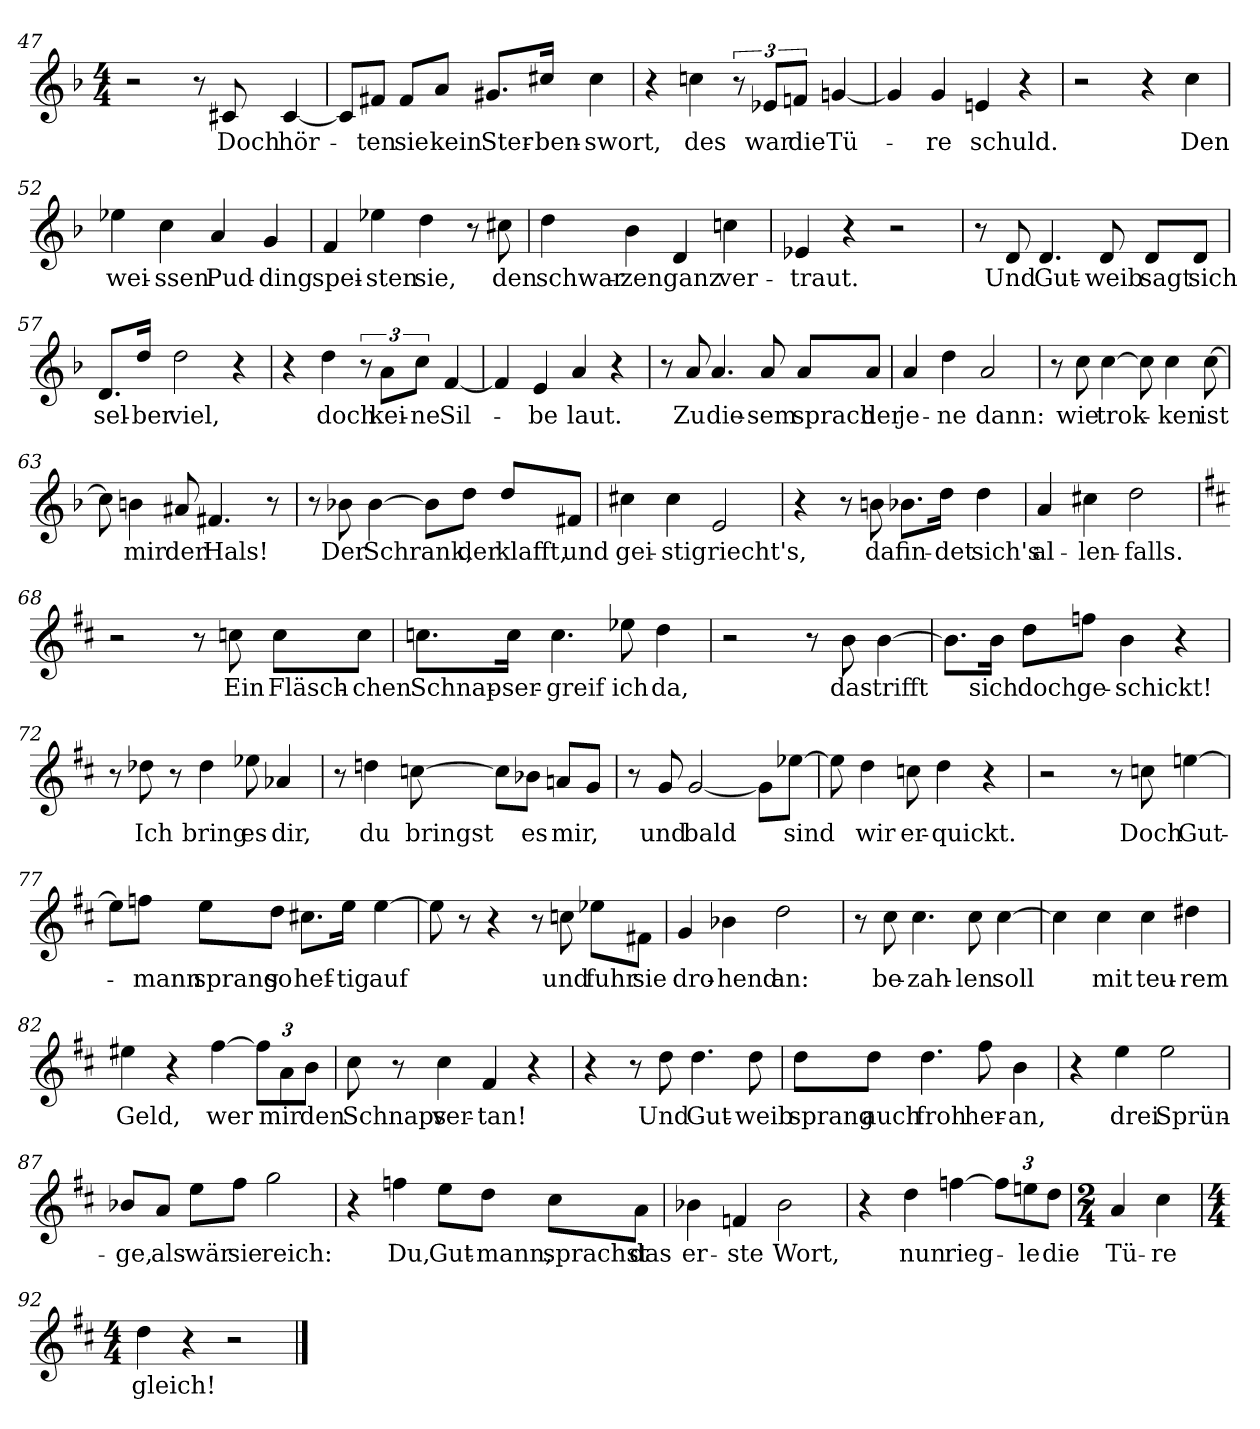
**kern	**text
*part1	*part1
*staff1	*staff1
*clefG2	*
*k[b-]	*
*M4/4	*
=47	=47
2r	.
8r	.
!	!LO:LY:b
8c#X/	Doch
!	!LO:LY:b
[4c#/	hör-
=48	=48
8c#/L]	.
!	!LO:LY:b
8f#X/J	-ten
!	!LO:LY:b
8f#/L	sie
!	!LO:LY:b
8a/J	kein
!	!LO:LY:b
8.g#X/L	Ster-
!	!LO:LY:b
16cc#X/Jk	-ben-
!	!LO:LY:b
4cc#\	-swort,
!!LO:LB:g=z
=49	=49
4r	.
!	!LO:LY:b
4ccn\	des
12r	.
!	!LO:LY:b
12e-X/L	war
!	!LO:LY:b
12fn/J	die
!	!LO:LY:b
[4gn/	Tü-
=50	=50
4gn/]	.
!	!LO:LY:b
4g/	-re
!	!LO:LY:b
4en/	schuld.
4r	.
=51	=51
2r	.
4r	.
!	!LO:LY:b
4cc\	Den
=52	=52
!	!LO:LY:b
4ee-X\	wei-
!	!LO:LY:b
4cc\	-ssen
!	!LO:LY:b
4a/	Pud-
!	!LO:LY:b
4g/	-ding
=53	=53
!	!LO:LY:b
4f/	spei-
!	!LO:LY:b
4ee-X\	-sten
!	!LO:LY:b
4dd\	sie,
8r	.
!	!LO:LY:b
8cc#X\	den
=54	=54
!	!LO:LY:b
4dd\	schwar-
!	!LO:LY:b
4b-\	-zen
!	!LO:LY:b
4d/	ganz
!	!LO:LY:b
4ccn\	ver-
=55	=55
!	!LO:LY:b
4e-X/	-traut.
4r	.
2r	.
!!LO:LB:g=z
=56	=56
8r	.
!	!LO:LY:b
8d/	Und
!	!LO:LY:b
4.d/	Gut-
!	!LO:LY:b
8d/	-weib
!	!LO:LY:b
8d/L	sagt
!	!LO:LY:b
8d/J	sich
=57	=57
!	!LO:LY:b
8.d/L	sel-
!	!LO:LY:b
16dd/Jk	-ber
!	!LO:LY:b
2dd\	viel,
4r	.
=58	=58
4r	.
!	!LO:LY:b
4dd\	doch
12r	.
!	!LO:LY:b
12a\L	kei-
!	!LO:LY:b
12cc\J	-ne
!	!LO:LY:b
[4f/	Sil-
=59	=59
4f/]	.
!	!LO:LY:b
4e/	-be
!	!LO:LY:b
4a/	laut.
4r	.
=60	=60
8r	.
!	!LO:LY:b
8a/	Zu
!	!LO:LY:b
4.a/	die-
!	!LO:LY:b
8a/	-sem
!	!LO:LY:b
8a/L	sprach
!	!LO:LY:b
8a/J	der
=61	=61
!	!LO:LY:b
4a/	je-
!	!LO:LY:b
4dd\	-ne
!	!LO:LY:b
2a/	dann:
!!LO:PB:g=z
=62	=62
8r	.
!	!LO:LY:b
8cc\	wie
!	!LO:LY:b
[4cc\	trok-
8cc\]	.
!	!LO:LY:b
4cc\	-ken
!	!LO:LY:b
[8cc\	ist
=63	=63
8cc\]	.
!	!LO:LY:b
4bn\	mir
!	!LO:LY:b
8a#X/	der
!	!LO:LY:b
4.f#X/	Hals!
8r	.
=64	=64
8r	.
!	!LO:LY:b
8b-X\	Der
!	!LO:LY:b
[4b-\	Schrank,
8b-\L]	.
!	!LO:LY:b
8dd\J	der
!	!LO:LY:b
8dd/L	klafft,
!	!LO:LY:b
8f#X/J	und
=65	=65
!	!LO:LY:b
4cc#X\	gei-
!	!LO:LY:b
4cc#\	-stig
!	!LO:LY:b
2e/	riecht's,
=66	=66
4r	.
8r	.
!	!LO:LY:b
8bn\	da
!	!LO:LY:b
8.b-X\L	fin-
!	!LO:LY:b
16dd\Jk	-det
!	!LO:LY:b
4dd\	sich's
!!LO:LB:g=z
=67	=67
!	!LO:LY:b
4a/	al-
!	!LO:LY:b
4cc#X\	-len-
!	!LO:LY:b
2dd\	-falls.
=68	=68
*k[f#c#]	*
2r	.
8r	.
!	!LO:LY:b
8ccn\	Ein
!	!LO:LY:b
8cc\L	Fläsch-
!	!LO:LY:b
8cc\J	-chen
=69	=69
!	!LO:LY:b
8.ccn\L	Schnap-
!	!LO:LY:b
16cc\Jk	-ser-
!	!LO:LY:b
4.cc\	-greif
!	!LO:LY:b
8ee-X\	ich
!	!LO:LY:b
4dd\	da,
=70	=70
2r	.
8r	.
!	!LO:LY:b
8b\	das
!	!LO:LY:b
[4b\	trifft
=71	=71
8.b\L]	.
!	!LO:LY:b
16b\Jk	sich
!	!LO:LY:b
8dd\L	doch
!	!LO:LY:b
8ffn\J	ge-
!	!LO:LY:b
4b\	-schickt!
4r	.
!!LO:LB:g=z
=72	=72
8r	.
!	!LO:LY:b
8dd-X\	Ich
8r	.
!	!LO:LY:b
4dd-\	bring
!	!LO:LY:b
8ee-X\	es
!	!LO:LY:b
4a-X/	dir,
=73	=73
8r	.
!	!LO:LY:b
4ddn\	du
!	!LO:LY:b
[8ccn\	bringst
8cc\L]	.
!	!LO:LY:b
8b-X\J	es
!	!LO:LY:b
8an/L	mir,
8g/J	.
=74	=74
8r	.
!	!LO:LY:b
8g/	und
!	!LO:LY:b
[2g/	bald
8g\L]	.
!	!LO:LY:b
[8ee-X\J	sind
=75	=75
8ee-\]	.
!	!LO:LY:b
4dd\	wir
!	!LO:LY:b
8ccn\	er-
!	!LO:LY:b
4dd\	-quickt.
4r	.
=76	=76
2r	.
8r	.
!	!LO:LY:b
8ccn\	Doch
!	!LO:LY:b
[4een\	Gut-
!!LO:LB:g=z
=77	=77
8ee\L]	.
!	!LO:LY:b
8ffn\J	-mann
!	!LO:LY:b
8ee\L	sprang
!	!LO:LY:b
8dd\J	so
!	!LO:LY:b
8.cc#X\L	hef-
!	!LO:LY:b
16ee\Jk	-tig
!	!LO:LY:b
[4ee\	auf
=78	=78
8ee\]	.
8r	.
4r	.
8r	.
!	!LO:LY:b
8ccn\	und
!	!LO:LY:b
8ee-X\L	fuhr
!	!LO:LY:b
8f#X\J	sie
=79	=79
!	!LO:LY:b
4g/	dro-
!	!LO:LY:b
4b-X\	-hend
!	!LO:LY:b
2dd\	an:
=80	=80
8r	.
!	!LO:LY:b
8cc#\	be-
!	!LO:LY:b
4.cc#\	-zah-
!	!LO:LY:b
8cc#\	-len
!	!LO:LY:b
[4cc#\	soll
=81	=81
4cc#\]	.
!	!LO:LY:b
4cc#\	mit
!	!LO:LY:b
4cc#\	teu-
!	!LO:LY:b
4dd#X\	-rem
=82	=82
!	!LO:LY:b
4ee#X\	Geld,
4r	.
!	!LO:LY:b
[4ff#\	wer
12ff#\L]	.
!	!LO:LY:b
12a\	mir
!	!LO:LY:b
12b\J	den
!!LO:LB:g=z
=83	=83
!	!LO:LY:b
8cc#\	Schnaps
8r	.
!	!LO:LY:b
4cc#\	ver-
!	!LO:LY:b
4f#/	-tan!
4r	.
=84	=84
4r	.
8r	.
!	!LO:LY:b
8dd\	Und
!	!LO:LY:b
4.dd\	Gut-
!	!LO:LY:b
8dd\	-weib
=85	=85
!	!LO:LY:b
8dd\L	sprang
!	!LO:LY:b
8dd\J	auch
!	!LO:LY:b
4.dd\	froh
!	!LO:LY:b
8ff#\	her-
!	!LO:LY:b
4b\	-an,
=86	=86
4r	.
!	!LO:LY:b
4ee\	drei
!	!LO:LY:b
2ee\	Sprün-
=87	=87
!	!LO:LY:b
8b-X/L	-ge,
!	!LO:LY:b
8a/J	als
!	!LO:LY:b
8ee\L	wär
!	!LO:LY:b
8ff#\J	sie
!	!LO:LY:b
2gg\	reich:
!!LO:LB:g=z
=88	=88
4r	.
!	!LO:LY:b
4ffn\	Du,
!	!LO:LY:b
8ee\L	Gut-
!	!LO:LY:b
8dd\J	-mann,
!	!LO:LY:b
8cc#\L	sprachst
!	!LO:LY:b
8a\J	das
=89	=89
!	!LO:LY:b
4b-X\	er-
!	!LO:LY:b
4fn/	-ste
!	!LO:LY:b
2b-\	Wort,
=90	=90
4r	.
!	!LO:LY:b
4dd\	nun
!	!LO:LY:b
[4ffn\	rieg-
12ff\L]	.
!	!LO:LY:b
12een\	-le
!	!LO:LY:b
12dd\J	die
=91	=91
*M2/4	*
!	!LO:LY:b
4a/	Tü-
!	!LO:LY:b
4cc#\	-re
=92	=92
*M4/4	*
!	!LO:LY:b
4dd\	gleich!
4r	.
2r	.
==	==
*-	*-
